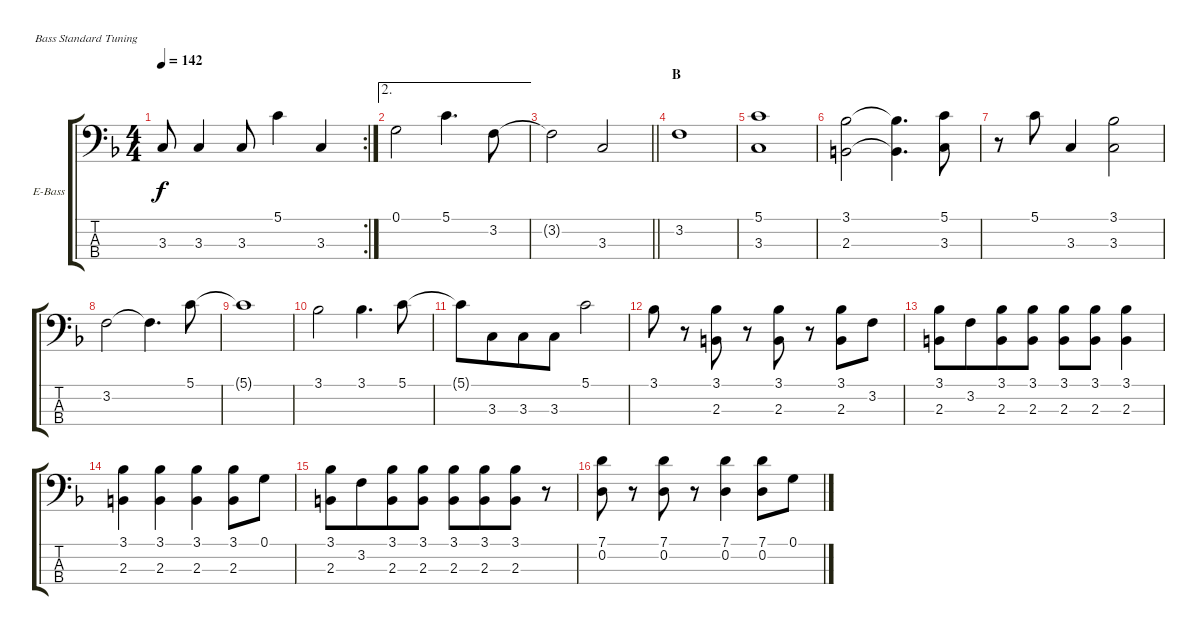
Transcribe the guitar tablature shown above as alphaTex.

\bracketExtendMode groupsimilarinstruments
\firstSystemTrackNameOrientation horizontal
\otherSystemsTrackNameOrientation horizontal
\track ("Electric Bass" "E-Bass") {instrument electricbassfinger}
\staff {score tabs}
\tuning (G2 D2 A1 E1)
\rc 2
\ts (4 4)
\tempo 142
\clef f4
\ks f
3.3{t}.8{dy f} 3.3.4 3.3.8 5.1.4 3.3.4 |
\ae 2
0.1.2 5.1.4{d} 3.2.8 |
\barLineRight lightlight
3.2{t}.2 3.3.2 |
\section ("" "B")
3.2.1 |
(5.1 3.3).1 |
(3.1 2.3).2 (3.1{t} 2.3{t}).4{d} (5.1 3.3).8 |
r.8 5.1.8 3.3.4 (3.1 3.3).2 |
3.2.2 3.2{t}.4{d} 5.1.8 |
5.1{t}.1 |
3.1.2 3.1.4{d} 5.1.8 |
5.1{t}.8 3.3.8{beam merge} 3.3.8 3.3.8 5.1.2 |
3.1.8 r.8 (3.1 2.3).8 r.8 (3.1 2.3).8 r.8 (3.1 2.3).8 3.2.8 |
(3.1 2.3).8 3.2.8{beam merge} (3.1 2.3).8 (3.1 2.3).8 (3.1 2.3).8 (3.1 2.3).8 (3.1 2.3).4 |
(3.1 2.3).4 (3.1 2.3).4 (3.1 2.3).4 (3.1 2.3).8 0.1.8 |
(3.1 2.3).8 3.2.8{beam merge} (3.1 2.3).8 (3.1 2.3).8 (3.1 2.3).8 (3.1 2.3).8{beam merge} (3.1 2.3).8 r.8 |
(7.1 0.2).8 r.8 (7.1 0.2).8 r.8 (7.1 0.2).4 (7.1 0.2).8 0.1.8
